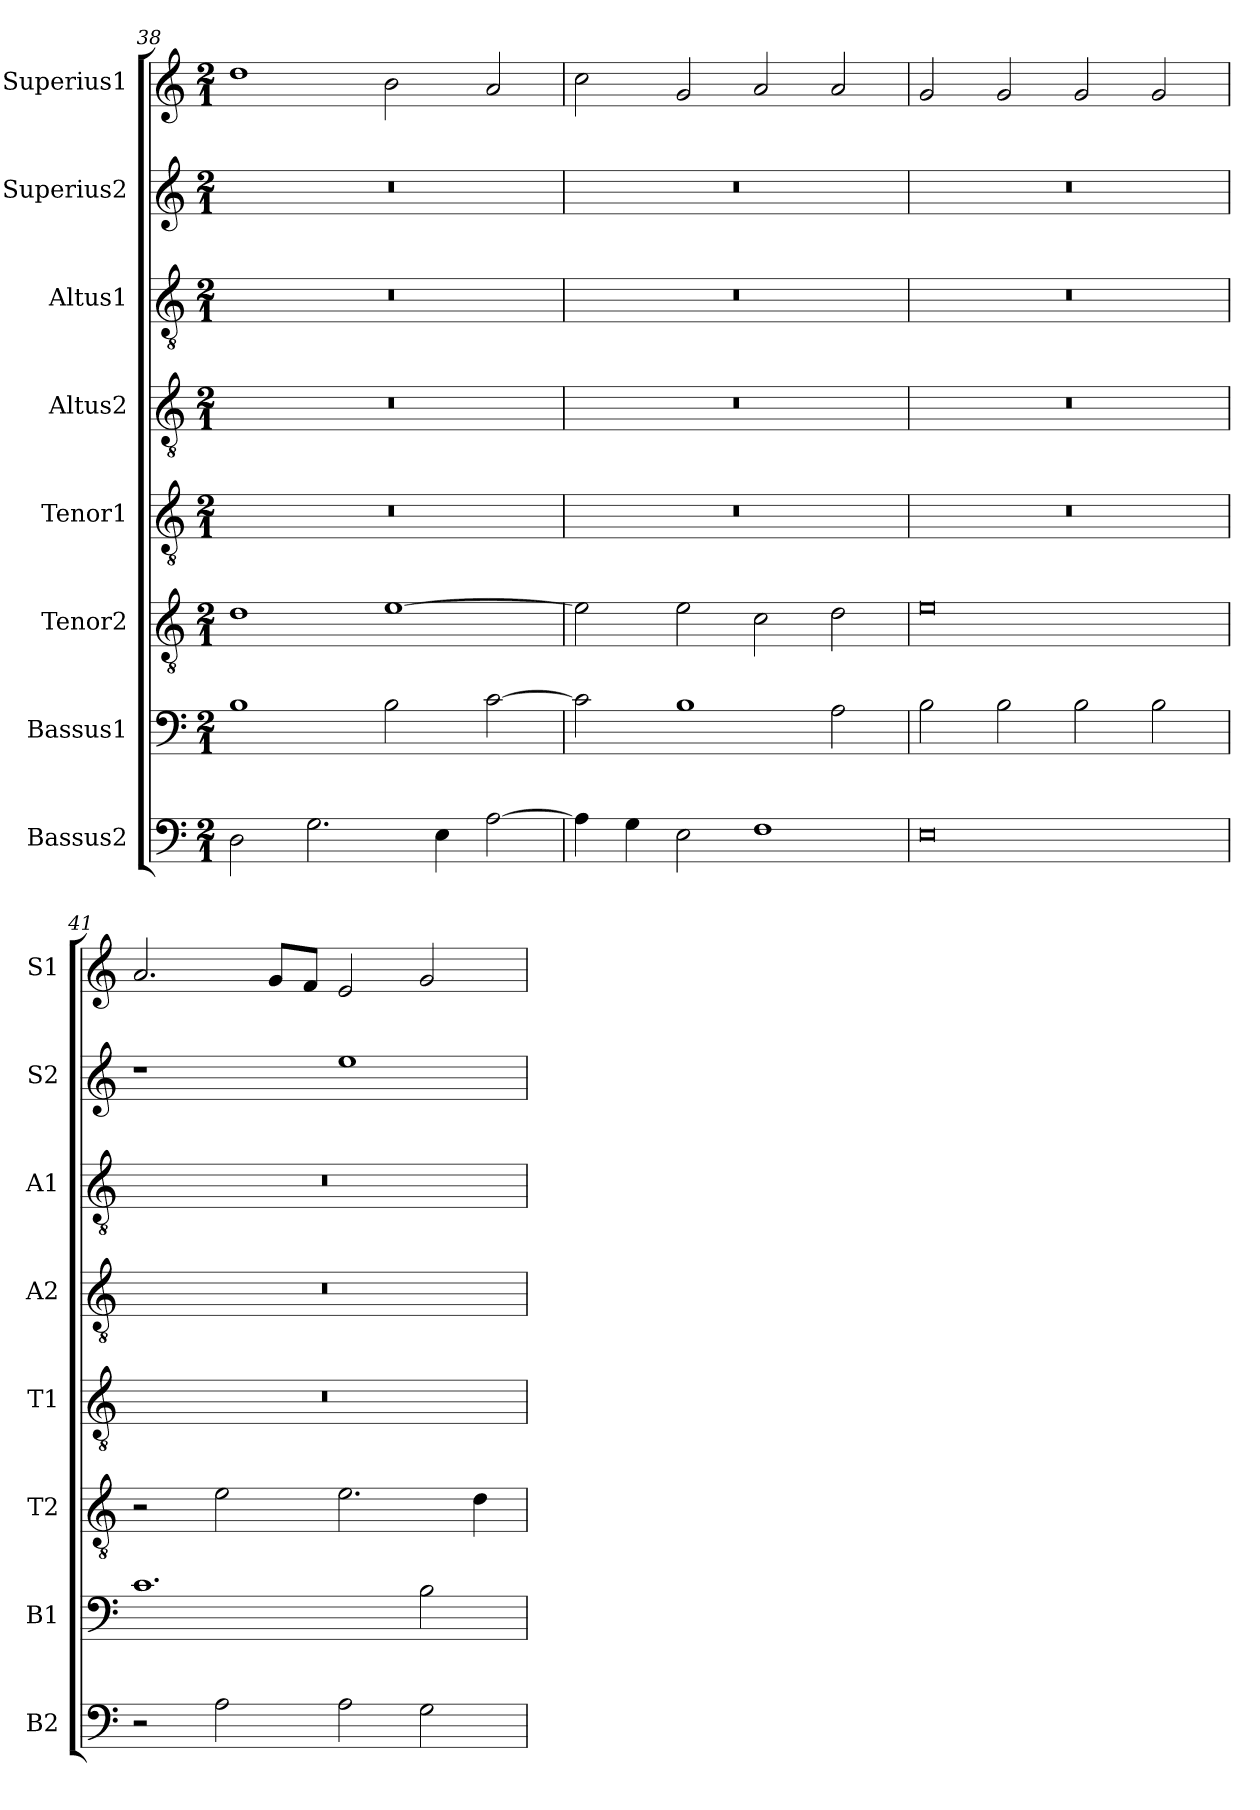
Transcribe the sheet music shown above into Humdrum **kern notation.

**kern	**kern	**kern	**kern	**kern	**kern	**kern	**kern
*part8	*part7	*part6	*part5	*part4	*part3	*part2	*part1
*staff8	*staff7	*staff6	*staff5	*staff4	*staff3	*staff2	*staff1
*I"Bassus2	*I"Bassus1	*I"Tenor2	*I"Tenor1	*I"Altus2	*I"Altus1	*I"Superius2	*I"Superius1
*I'B2	*I'B1	*I'T2	*I'T1	*I'A2	*I'A1	*I'S2	*I'S1
*clefF4	*clefF4	*clefGv2	*clefGv2	*clefGv2	*clefGv2	*clefG2	*clefG2
*k[]	*k[]	*k[]	*k[]	*k[]	*k[]	*k[]	*k[]
*M2/1	*M2/1	*M2/1	*M2/1	*M2/1	*M2/1	*M2/1	*M2/1
=38	=38	=38	=38	=38	=38	=38	=38
2D	1B	1d	0r	0r	0r	0r	1dd
2.G	.	.	.	.	.	.	.
.	2B	[1e	.	.	.	.	2b
4E	.	.	.	.	.	.	.
[2A	[2c	.	.	.	.	.	2a
=39	=39	=39	=39	=39	=39	=39	=39
4A]	2c]	2e]	0r	0r	0r	0r	2cc
4G	.	.	.	.	.	.	.
2E	1B	2e	.	.	.	.	2g
1F	.	2c	.	.	.	.	2a
.	2A	2d	.	.	.	.	2a
=40	=40	=40	=40	=40	=40	=40	=40
0E	2B	0e	0r	0r	0r	0r	2g
.	2B	.	.	.	.	.	2g
.	2B	.	.	.	.	.	2g
.	2B	.	.	.	.	.	2g
=41	=41	=41	=41	=41	=41	=41	=41
2r	1.c	2r	0r	0r	0r	1r	2.a
2A	.	2e	.	.	.	.	.
.	.	.	.	.	.	.	8gL
.	.	.	.	.	.	.	8fJ
2A	.	2.e	.	.	.	1ee	2e
2G	2B	.	.	.	.	.	2g
.	.	4d	.	.	.	.	.
=	=	=	=	=	=	=	=
*-	*-	*-	*-	*-	*-	*-	*-
